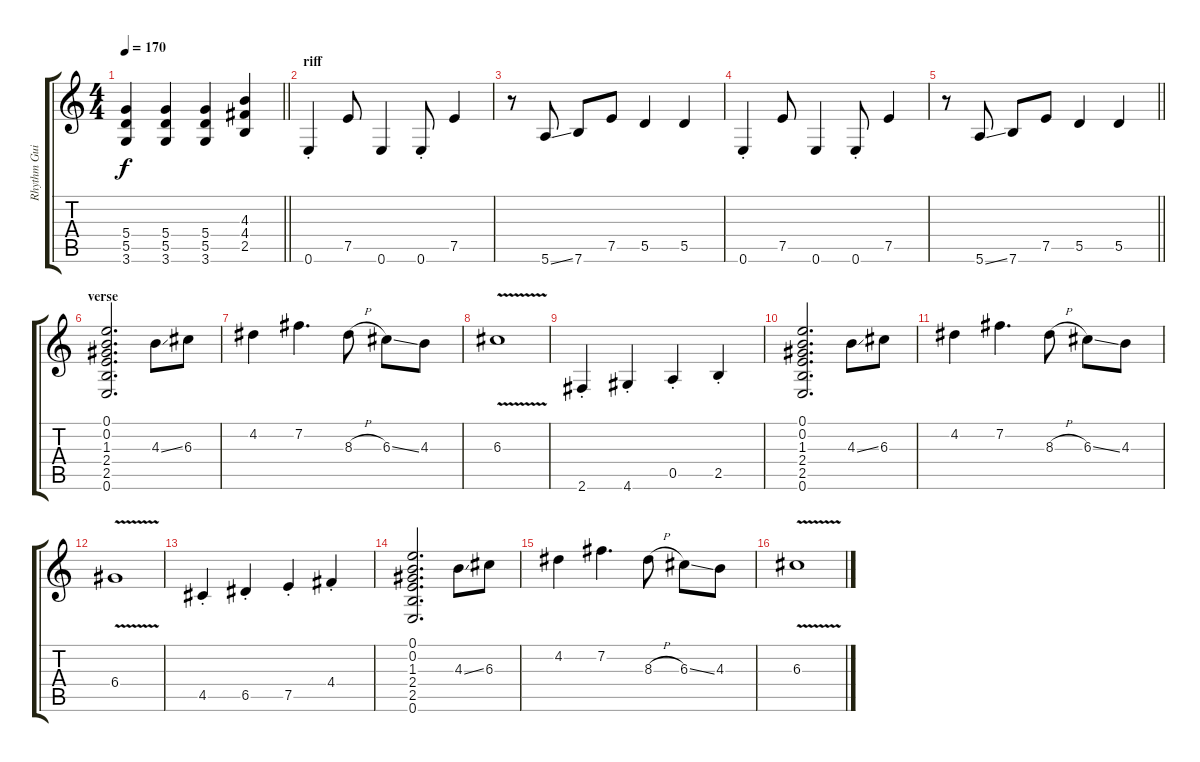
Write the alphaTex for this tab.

\track ("Rhythm Guitar" "Rhythm Gui") {instrument distortionguitar}
\staff {score tabs}
\tuning (E4 B3 G3 D3 A2 E2) {hide}
\ts (4 4)
\tempo 170
\clef g2
\barLineRight lightlight
\ks c
(5.4 5.5 3.6).4{dy f} (5.4 5.5 3.6).4 (5.4 5.5 3.6).4 (4.3 4.4 2.5).4 |
\section ("" "riff")
0.6{st}.4 7.5.8 0.6.4 0.6{st}.8 7.5.4 |
r.8 5.6{ss}.8 7.6.8 7.5.8 5.5.4 5.5.4 |
0.6{st}.4 7.5.8 0.6.4 0.6{st}.8 7.5.4 |
\barLineRight lightlight
r.8 5.6{ss}.8 7.6.8 7.5.8 5.5.4 5.5.4 |
\section ("" "verse")
(0.1 0.2 1.3 2.4 2.5 0.6).2{d} 4.3{ss}.8 6.3.8 |
4.2.4 7.2.4{d} 8.3{h}.8 6.3{ss}.8 4.3.8 |
6.3{v}.1 |
2.6{st}.4 4.6{st}.4 0.5{st}.4 2.5{st}.4 |
(0.1 0.2 1.3 2.4 2.5 0.6).2{d} 4.3{ss}.8 6.3.8 |
4.2.4 7.2.4{d} 8.3{h}.8 6.3{ss}.8 4.3.8 |
6.4{v}.1 |
4.5{st}.4 6.5{st}.4 7.5{st}.4 4.4{st}.4 |
(0.1 0.2 1.3 2.4 2.5 0.6).2{d} 4.3{ss}.8 6.3.8 |
4.2.4 7.2.4{d} 8.3{h}.8 6.3{ss}.8 4.3.8 |
6.3{v}.1
